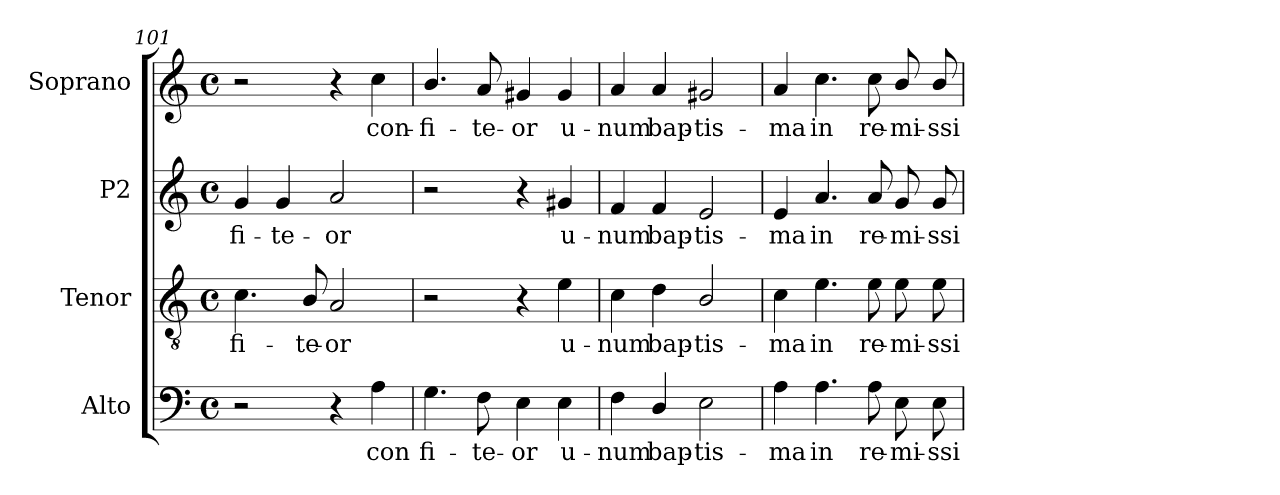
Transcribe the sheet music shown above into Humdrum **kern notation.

**kern	**text	**kern	**text	**kern	**text	**kern	**text
*part4	*part4	*part3	*part3	*part2	*part2	*part1	*part1
*staff4	*staff4	*staff3	*staff3	*staff2	*staff2	*staff1	*staff1
*I"Alto	*	*I"Tenor	*	*I"P2	*	*I"Soprano	*
*I'A.	*	*I'T.	*	*	*	*I'S.	*
!!LO:LB:g=z
*clefF4	*	*clefGv2	*	*clefG2	*	*clefG2	*
*	*	*ITrd7c12	*	*	*	*	*
*k[]	*	*k[]	*	*k[]	*	*k[]	*
*C:	*	*C:	*	*C:	*	*C:	*
*M4/4	*	*M4/4	*	*M4/4	*	*M4/4	*
*met(c)	*	*met(c)	*	*met(c)	*	*met(c)	*
=101	=101	=101	=101	=101	=101	=101	=101
!	!	!	!LO:LY:b:color=#000000	!	!	!	!
!	!	!	!	!	!LO:LY:b:color=#000000	!	!
2r	.	4.Ci\	-fi-	4gi/	-fi-	2r	.
!	!	!	!	!	!LO:LY:b:color=#000000	!	!
.	.	.	.	4gi/	-te-	.	.
!	!	!	!LO:LY:b:color=#000000	!	!	!	!
.	.	8BBi/	-te-	.	.	.	.
!	!	!	!LO:LY:b:color=#000000	!	!	!	!
!	!	!	!	!	!LO:LY:b:color=#000000	!	!
4r	.	2AAi/	-or	2ai/	-or	4r	.
!	!LO:LY:b:color=#000000	!	!	!	!	!	!
!	!	!	!	!	!	!	!LO:LY:b:color=#000000
4Ai\	con	.	.	.	.	4cci\	con-
=102	=102	=102	=102	=102	=102	=102	=102
!	!LO:LY:b:color=#000000	!	!	!	!	!	!
!	!	!	!	!	!	!	!LO:LY:b:color=#000000
4.Gi\	fi-	2r	.	2r	.	4.bi/	-fi-
!	!LO:LY:b:color=#000000	!	!	!	!	!	!
!	!	!	!	!	!	!	!LO:LY:b:color=#000000
8Fi\	-te-	.	.	.	.	8ai/	-te-
!	!LO:LY:b:color=#000000	!	!	!	!	!	!
!	!	!	!	!	!	!	!LO:LY:b:color=#000000
4Ei\	-or	4r	.	4r	.	4g#Xi/	-or
!	!LO:LY:b:color=#000000	!	!	!	!	!	!
!	!	!	!LO:LY:b:color=#000000	!	!	!	!
!	!	!	!	!	!LO:LY:b:color=#000000	!	!
!	!	!	!	!	!	!	!LO:LY:b:color=#000000
4Ei\	u-	4Ei\	u-	4g#Xi/	u-	4g#i/	u-
=103	=103	=103	=103	=103	=103	=103	=103
!	!LO:LY:b:color=#000000	!	!	!	!	!	!
!	!	!	!LO:LY:b:color=#000000	!	!	!	!
!	!	!	!	!	!LO:LY:b:color=#000000	!	!
!	!	!	!	!	!	!	!LO:LY:b:color=#000000
4Fi\	-num	4Ci\	-num	4fi/	-num	4ai/	-num
!	!LO:LY:b:color=#000000	!	!	!	!	!	!
!	!	!	!LO:LY:b:color=#000000	!	!	!	!
!	!	!	!	!	!LO:LY:b:color=#000000	!	!
!	!	!	!	!	!	!	!LO:LY:b:color=#000000
4Di/	bap-	4Di\	bap-	4fi/	bap-	4ai/	bap-
!	!LO:LY:b:color=#000000	!	!	!	!	!	!
!	!	!	!LO:LY:b:color=#000000	!	!	!	!
!	!	!	!	!	!LO:LY:b:color=#000000	!	!
!	!	!	!	!	!	!	!LO:LY:b:color=#000000
2Ei\	-tis-	2BBi/	-tis-	2ei/	-tis-	2g#Xi/	-tis-
=104	=104	=104	=104	=104	=104	=104	=104
!	!LO:LY:b:color=#000000	!	!	!	!	!	!
!	!	!	!LO:LY:b:color=#000000	!	!	!	!
!	!	!	!	!	!LO:LY:b:color=#000000	!	!
!	!	!	!	!	!	!	!LO:LY:b:color=#000000
4Ai\	-ma	4Ci\	-ma	4ei/	-ma	4ai/	-ma
!	!LO:LY:b:color=#000000	!	!	!	!	!	!
!	!	!	!LO:LY:b:color=#000000	!	!	!	!
!	!	!	!	!	!LO:LY:b:color=#000000	!	!
!	!	!	!	!	!	!	!LO:LY:b:color=#000000
4.Ai\	in	4.Ei\	in	4.ai/	in	4.cci\	in
!	!LO:LY:b:color=#000000	!	!	!	!	!	!
!	!	!	!LO:LY:b:color=#000000	!	!	!	!
!	!	!	!	!	!LO:LY:b:color=#000000	!	!
!	!	!	!	!	!	!	!LO:LY:b:color=#000000
8Ai\	re-	8Ei\	re-	8ai/	re-	8cci\	re-
!	!LO:LY:b:color=#000000	!	!	!	!	!	!
!	!	!	!LO:LY:b:color=#000000	!	!	!	!
!	!	!	!	!	!LO:LY:b:color=#000000	!	!
!	!	!	!	!	!	!	!LO:LY:b:color=#000000
8Ei\	-mi-	8Ei\	-mi-	8gi/	-mi-	8bi/	-mi-
!	!LO:LY:b:color=#000000	!	!	!	!	!	!
!	!	!	!LO:LY:b:color=#000000	!	!	!	!
!	!	!	!	!	!LO:LY:b:color=#000000	!	!
!	!	!	!	!	!	!	!LO:LY:b:color=#000000
8Ei\	-ssi-	8Ei\	-ssi-	8gi/	-ssi-	8bi/	-ssi-
=	=	=	=	=	=	=	=
*-	*-	*-	*-	*-	*-	*-	*-
